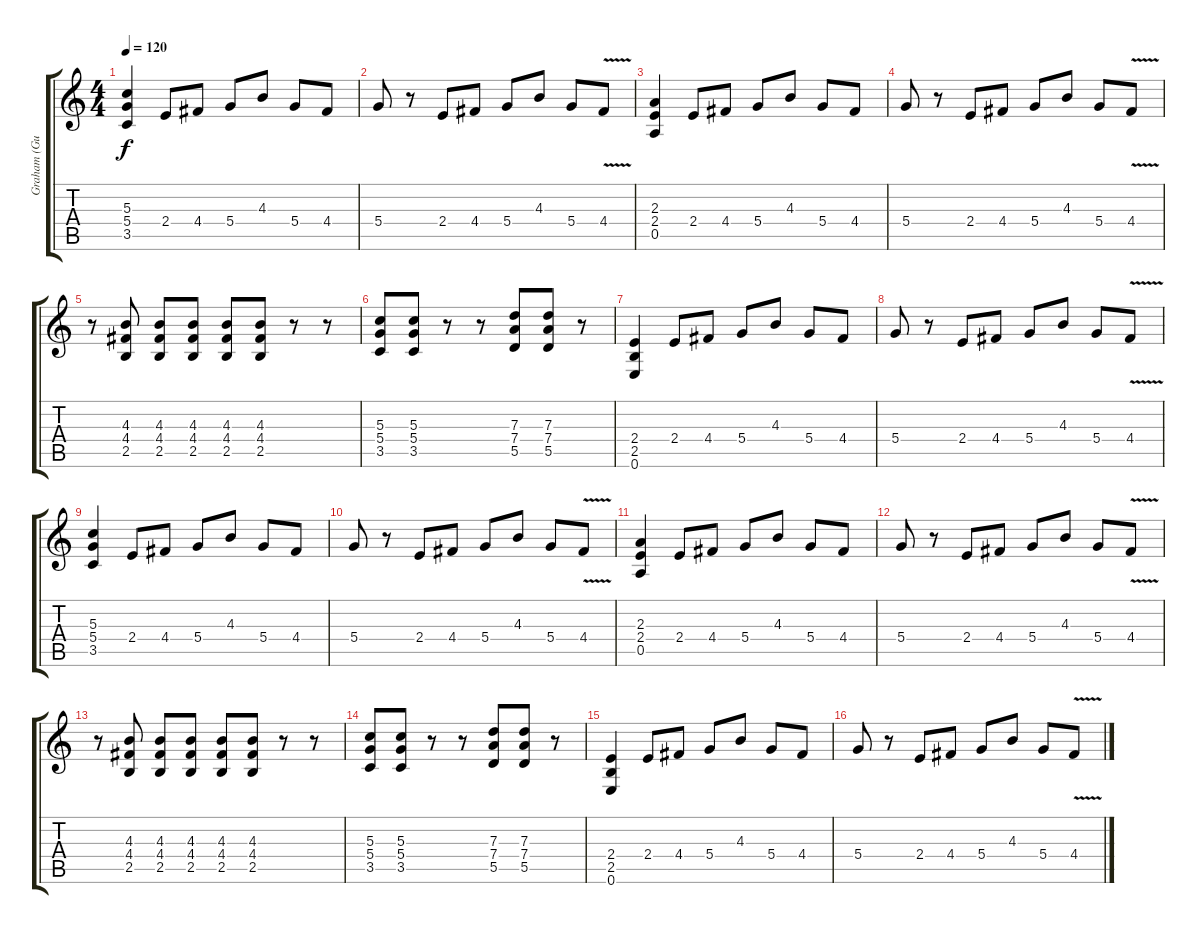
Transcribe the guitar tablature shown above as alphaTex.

\track ("Graham (Guitar)" "Graham (Gu") {instrument overdrivenguitar}
\staff {score tabs}
\tuning (E4 B3 G3 D3 A2 E2) {hide}
\ts (4 4)
\tempo 120
\clef g2
\ks c
(5.3 5.4 3.5).4{dy f} 2.4.8 4.4.8 5.4.8 4.3.8 5.4.8 4.4.8 |
5.4.8 r.8 2.4.8 4.4.8 5.4.8 4.3.8 5.4.8 4.4{v}.8 |
(2.3 2.4 0.5).4 2.4.8 4.4.8 5.4.8 4.3.8 5.4.8 4.4.8 |
5.4.8 r.8 2.4.8 4.4.8 5.4.8 4.3.8 5.4.8 4.4{v}.8 |
r.8 (4.3 4.4 2.5).8 (4.3 4.4 2.5).8 (4.3 4.4 2.5).8 (4.3 4.4 2.5).8 (4.3 4.4 2.5).8 r.8 r.8 |
(5.3 5.4 3.5).8 (5.3 5.4 3.5).8 r.8 r.8 (7.3 7.4 5.5).8 (7.3 7.4 5.5).8 r.8 |
(2.4 2.5 0.6).4 2.4.8 4.4.8 5.4.8 4.3.8 5.4.8 4.4.8 |
5.4.8 r.8 2.4.8 4.4.8 5.4.8 4.3.8 5.4.8 4.4{v}.8 |
(5.3 5.4 3.5).4 2.4.8 4.4.8 5.4.8 4.3.8 5.4.8 4.4.8 |
5.4.8 r.8 2.4.8 4.4.8 5.4.8 4.3.8 5.4.8 4.4{v}.8 |
(2.3 2.4 0.5).4 2.4.8 4.4.8 5.4.8 4.3.8 5.4.8 4.4.8 |
5.4.8 r.8 2.4.8 4.4.8 5.4.8 4.3.8 5.4.8 4.4{v}.8 |
r.8 (4.3 4.4 2.5).8 (4.3 4.4 2.5).8 (4.3 4.4 2.5).8 (4.3 4.4 2.5).8 (4.3 4.4 2.5).8 r.8 r.8 |
(5.3 5.4 3.5).8 (5.3 5.4 3.5).8 r.8 r.8 (7.3 7.4 5.5).8 (7.3 7.4 5.5).8 r.8 |
(2.4 2.5 0.6).4 2.4.8 4.4.8 5.4.8 4.3.8 5.4.8 4.4.8 |
5.4.8 r.8 2.4.8 4.4.8 5.4.8 4.3.8 5.4.8 4.4{v}.8
